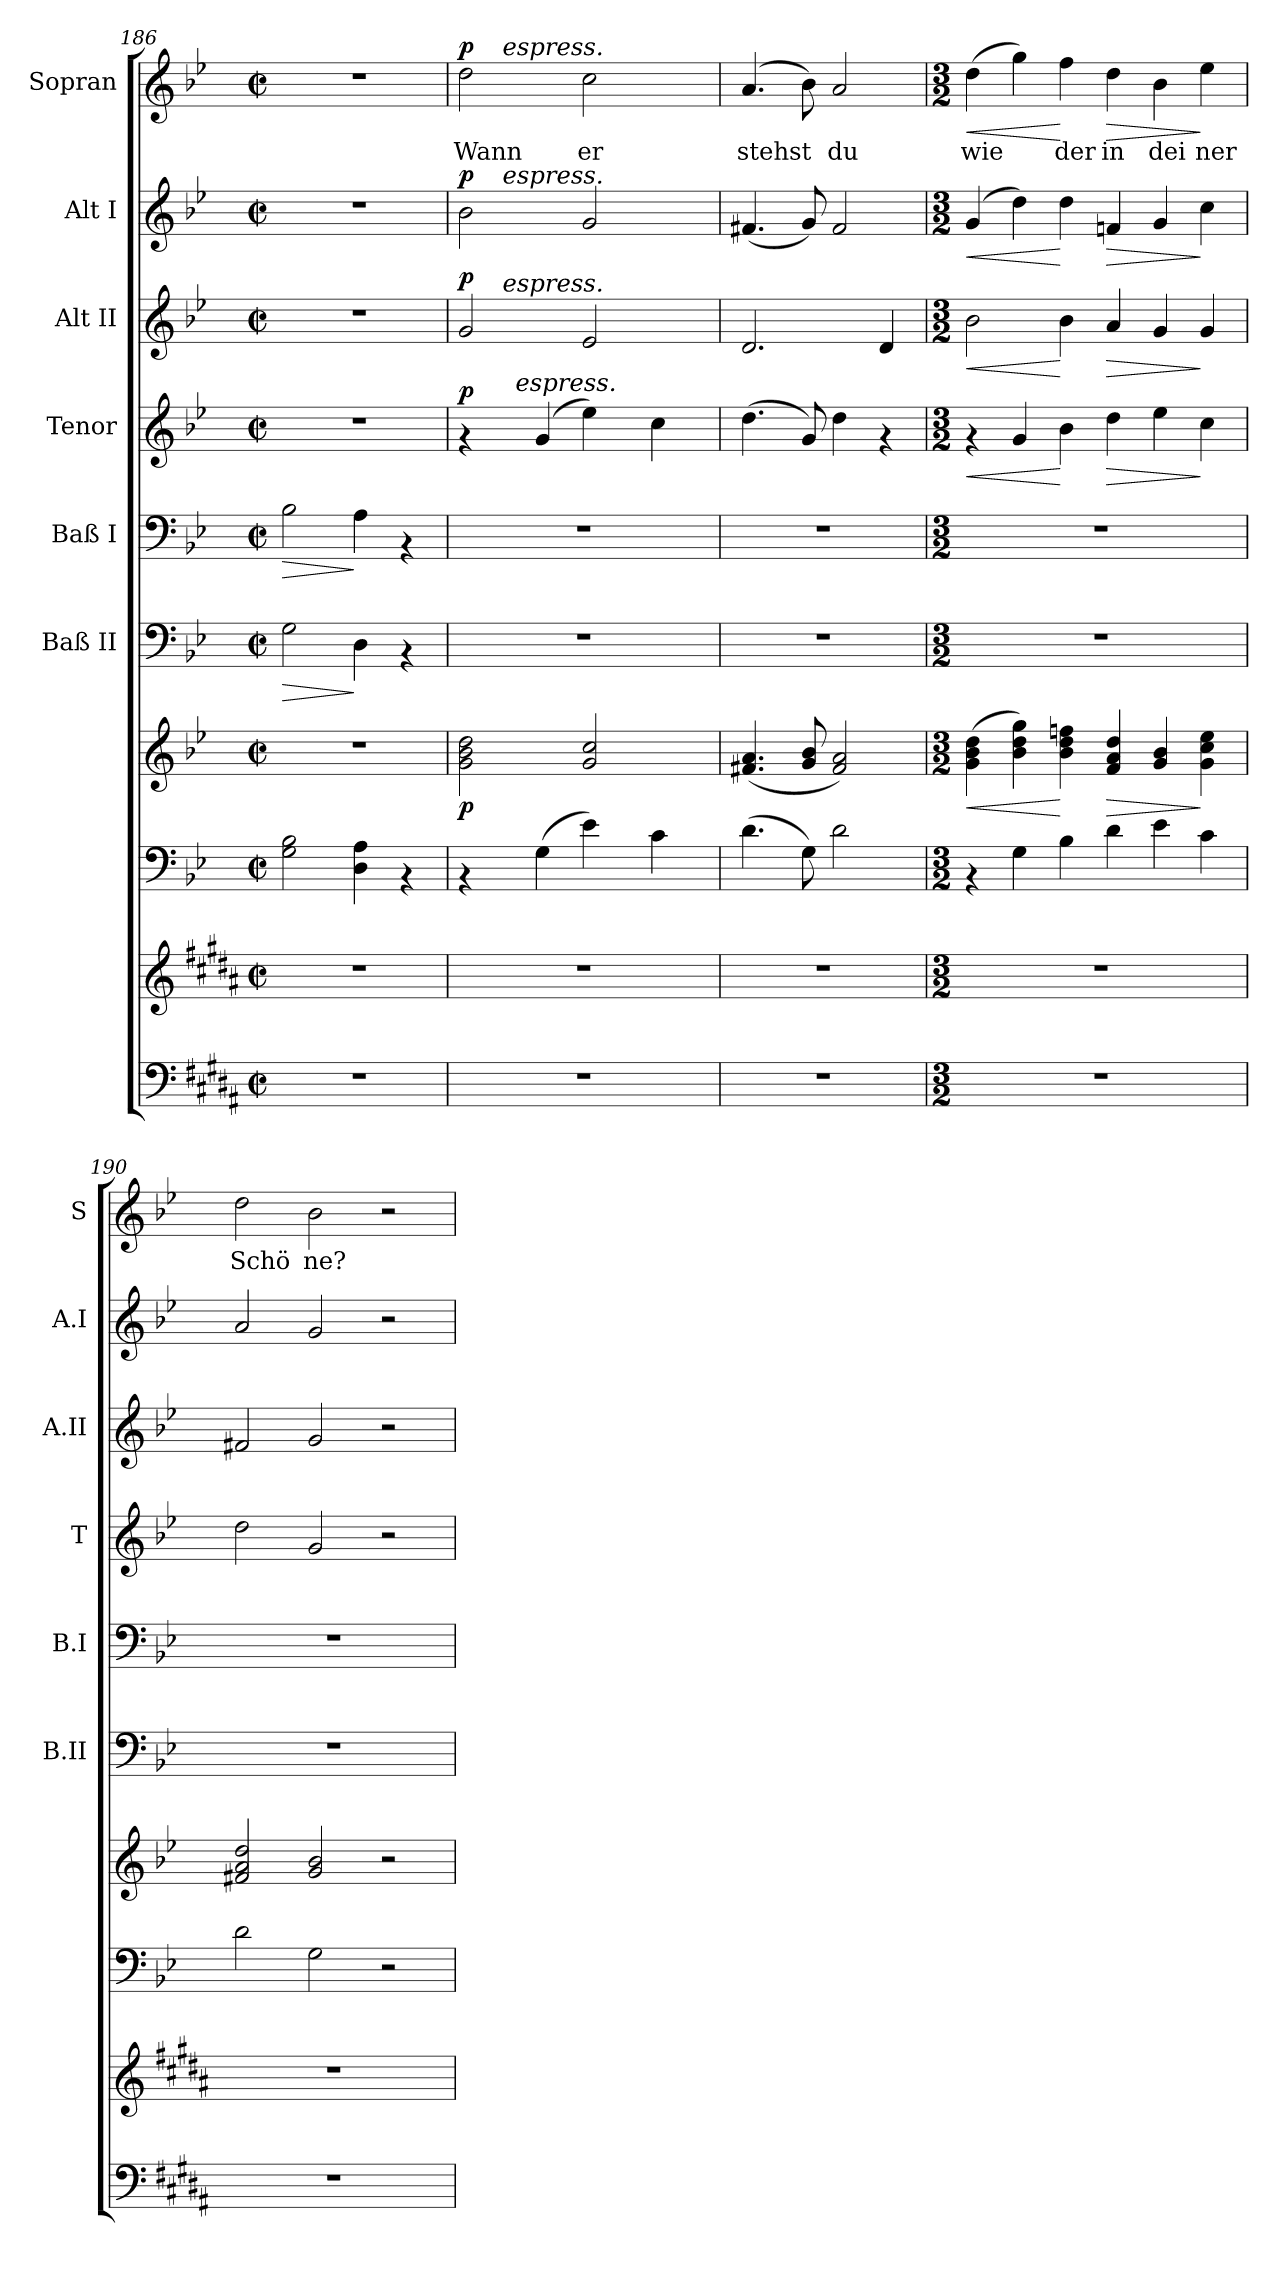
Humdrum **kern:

**kern	**kern	**kern	**kern	**dynam	**kern	**dynam	**kern	**dynam	**kern	**dynam	**kern	**dynam	**kern	**dynam	**kern	**text	**dynam
*part10	*part9	*part8	*part7	*part7	*part6	*part6	*part5	*part5	*part4	*part4	*part3	*part3	*part2	*part2	*part1	*part1	*part1
*staff10	*staff9	*staff8	*staff7	*staff7	*staff6	*staff6	*staff5	*staff5	*staff4	*staff4	*staff3	*staff3	*staff2	*staff2	*staff1	*staff1	*staff1
*	*	*	*	*	*I"Baß II	*	*I"Baß I	*	*I"Tenor	*	*I"Alt II	*	*I"Alt I	*	*I"Sopran	*	*
*	*	*	*	*	*I'B.II	*	*I'B.I	*	*I'T	*	*I'A.II	*	*I'A.I	*	*I'S	*	*
*clefF4	*clefG2	*clefF4	*clefG2	*	*clefF4	*	*clefF4	*	*clefG2	*	*clefG2	*	*clefG2	*	*clefG2	*	*
*k[f#c#g#d#a#]	*k[f#c#g#d#a#]	*k[b-e-]	*k[b-e-]	*	*k[b-e-]	*	*k[b-e-]	*	*k[b-e-]	*	*k[b-e-]	*	*k[b-e-]	*	*k[b-e-]	*	*
*B:	*B:	*B-:	*B-:	*	*B-:	*	*B-:	*	*B-:	*	*B-:	*	*B-:	*	*B-:	*	*
*M2/2	*M2/2	*M2/2	*M2/2	*	*M2/2	*	*M2/2	*	*M2/2	*	*M2/2	*	*M2/2	*	*M2/2	*	*
*met(c|)	*met(c|)	*met(c|)	*met(c|)	*	*met(c|)	*	*met(c|)	*	*met(c|)	*	*met(c|)	*	*met(c|)	*	*met(c|)	*	*
=186	=186	=186	=186	=186	=186	=186	=186	=186	=186	=186	=186	=186	=186	=186	=186	=186	=186
!	!	!	!	!	!	!LO:HP:b	!	!LO:HP:b	!	!	!	!	!	!	!	!	!
1r	1r	2G\ 2B-\	1r	.	2G\	>	2B-\	>	1r	.	1r	.	1r	.	1r	.	.
.	.	4D\ 4A\	.	.	4D\	]	4A\	]	.	.	.	.	.	.	.	.	.
.	.	4rAA	.	.	4rAA	.	4rAA	.	.	.	.	.	.	.	.	.	.
=187!	=187!	=187!	=187!	=187!	=187!	=187!	=187!	=187!	=187!	=187!	=187!	=187!	=187!	=187!	=187!	=187!	=187!
!	!	!	!	!LO:DY:b	!	!	!	!	!	!LO:DY:a	!	!LO:DY:a	!	!LO:DY:a	!	!LO:LY:b	!LO:DY:a
*	*	*	*	*	*	*	*	*	*^	*	*^	*	*^	*	*^	*	*
1r	1r	4rAA	2g\ 2b-\ 2dd\	p	1r	.	1r	.	4rf	8.ryy	p	2g/	8ryy	p	2b-\	8ryy	p	2dd\	8ryy	Wann	p
.	.	.	.	.	.	.	.	.	.	.	.	.	32ryy	.	.	32ryy	.	.	32ryy	.	.
!	!	!	!	!	!	!	!	!	!	!	!	!	!	!	!	!	!	!	!LO:TX:a:i:t=espress.	!	!
!	!	!	!	!	!	!	!	!	!	!	!	!	!	!	!	!LO:TX:a:i:t=espress.	!	!	!	!	!
!	!	!	!	!	!	!	!	!	!	!	!	!	!LO:TX:a:i:t=espress.	!	!	!	!	!	!	!	!
.	.	.	.	.	.	.	.	.	.	.	.	.	2ryy	.	.	2ryy	.	.	2ryy	.	.
!	!	!	!	!	!	!	!	!	!	!LO:TX:a:i:t=espress.	!	!	!	!	!	!	!	!	!	!	!
.	.	.	.	.	.	.	.	.	.	2ryy	.	.	.	.	.	.	.	.	.	.	.
.	.	(>4G\	.	.	.	.	.	.	(>4g/	.	.	.	.	.	.	.	.	.	.	.	.
!	!	!	!	!	!	!	!	!	!	!	!	!	!	!	!	!	!	!	!	!LO:LY:b	!
.	.	4e-\)	2g/ 2cc/	.	.	.	.	.	4ee-\)	.	.	2e-/	.	.	2g/	.	.	2cc\	.	er	.
.	.	.	.	.	.	.	.	.	.	.	.	.	4ryy	.	.	4ryy	.	.	4ryy	.	.
.	.	.	.	.	.	.	.	.	.	4ryy	.	.	.	.	.	.	.	.	.	.	.
.	.	4c\	.	.	.	.	.	.	4cc\	.	.	.	.	.	.	.	.	.	.	.	.
.	.	.	.	.	.	.	.	.	.	.	.	.	16.ryy	.	.	16.ryy	.	.	16.ryy	.	.
.	.	.	.	.	.	.	.	.	.	16ryy	.	.	.	.	.	.	.	.	.	.	.
=188!	=188!	=188!	=188!	=188!	=188!	=188!	=188!	=188!	=188!	=188!	=188!	=188!	=188!	=188!	=188!	=188!	=188!	=188!	=188!	=188!	=188!
!	!	!	!	!	!	!	!	!	!	!	!	!	!	!	!	!	!	!	!	!LO:LY:b	!
*	*	*	*	*	*	*	*	*	*v	*v	*	*	*	*	*v	*v	*	*v	*v	*	*
*	*	*	*	*	*	*	*	*	*	*	*v	*v	*	*	*	*	*	*
1r	1r	(>4.d\	(<4.f#X/ 4.a/	.	1r	.	1r	.	(>4.dd\	.	2.d/	.	(<4.f#X/	.	(>4.a/	stehst	.
.	.	8G\)	8g/ 8b-/	.	.	.	.	.	8g/)	.	.	.	8g/)	.	8b-\)	.	.
!	!	!	!	!	!	!	!	!	!	!	!	!	!	!	!	!LO:LY:b	!
.	.	2d\	2f#/ 2a/)	.	.	.	.	.	4dd\	.	.	.	2f#/	.	2a/	du	.
.	.	.	.	.	.	.	.	.	4rf	.	4d/	.	.	.	.	.	.
=189!	=189!	=189!	=189!	=189!	=189!	=189!	=189!	=189!	=189!	=189!	=189!	=189!	=189!	=189!	=189!	=189!	=189!
*M3/2	*M3/2	*M3/2	*M3/2	*	*M3/2	*	*M3/2	*	*M3/2	*	*M3/2	*	*M3/2	*	*M3/2	*	*
!	!	!	!	!LO:HP:b	!	!	!	!	!	!LO:HP:b	!	!LO:HP:b	!	!LO:HP:b	!	!LO:LY:b	!LO:HP:b
1.r	1.r	4rAA	(>4g\ 4b-\ 4dd\	<	1.r	.	1.r	.	4rf	<	2b-\	<	(>4g/	<	(>4dd\	wie	<
.	.	4G\	4b-\ 4dd\ 4gg\)	.	.	.	.	.	4g/	.	.	.	4dd\)	.	4gg\)	.	.
!	!	!	!	!	!	!	!	!	!	!	!	!	!	!	!	!LO:LY:b	!
.	.	4B-\	4b-\ 4dd\ 4ffn\	[	.	.	.	.	4b-\	[	4b-\	[	4dd\	[	4ff\	der	[
!	!	!	!	!LO:HP:b	!	!	!	!	!	!LO:HP:b	!	!LO:HP:b	!	!LO:HP:b	!	!LO:LY:b	!LO:HP:b
.	.	4d\	4f/ 4a/ 4dd/	>	.	.	.	.	4dd\	>	4a/	>	4fn/	>	4dd\	in	>
!	!	!	!	!	!	!	!	!	!	!	!	!	!	!	!	!LO:LY:b	!
.	.	4e-\	4g/ 4b-/	.	.	.	.	.	4ee-\	.	4g/	.	4g/	.	4b-\	dei	.
!	!	!	!	!	!	!	!	!	!	!	!	!	!	!	!	!LO:LY:b	!
.	.	4c\	4g\ 4cc\ 4ee-\	]	.	.	.	.	4cc\	]	4g/	]	4cc\	]	4ee-\	ner	]
=190!	=190!	=190!	=190!	=190!	=190!	=190!	=190!	=190!	=190!	=190!	=190!	=190!	=190!	=190!	=190!	=190!	=190!
!	!	!	!	!	!	!	!	!	!	!	!	!	!	!	!	!LO:LY:b	!
1.r	1.r	2d\	2f#X/ 2a/ 2dd/	.	1.r	.	1.r	.	2dd\	.	2f#X/	.	2a/	.	2dd\	Schö	.
!	!	!	!	!	!	!	!	!	!	!	!	!	!	!	!	!LO:LY:b	!
.	.	2G\	2g/ 2b-/	.	.	.	.	.	2g/	.	2g/	.	2g/	.	2b-\	ne?	.
.	.	2r	2r	.	.	.	.	.	2r	.	2r	.	2r	.	2r	.	.
=!	=!	=!	=!	=!	=!	=!	=!	=!	=!	=!	=!	=!	=!	=!	=!	=!	=!
*-	*-	*-	*-	*-	*-	*-	*-	*-	*-	*-	*-	*-	*-	*-	*-	*-	*-
